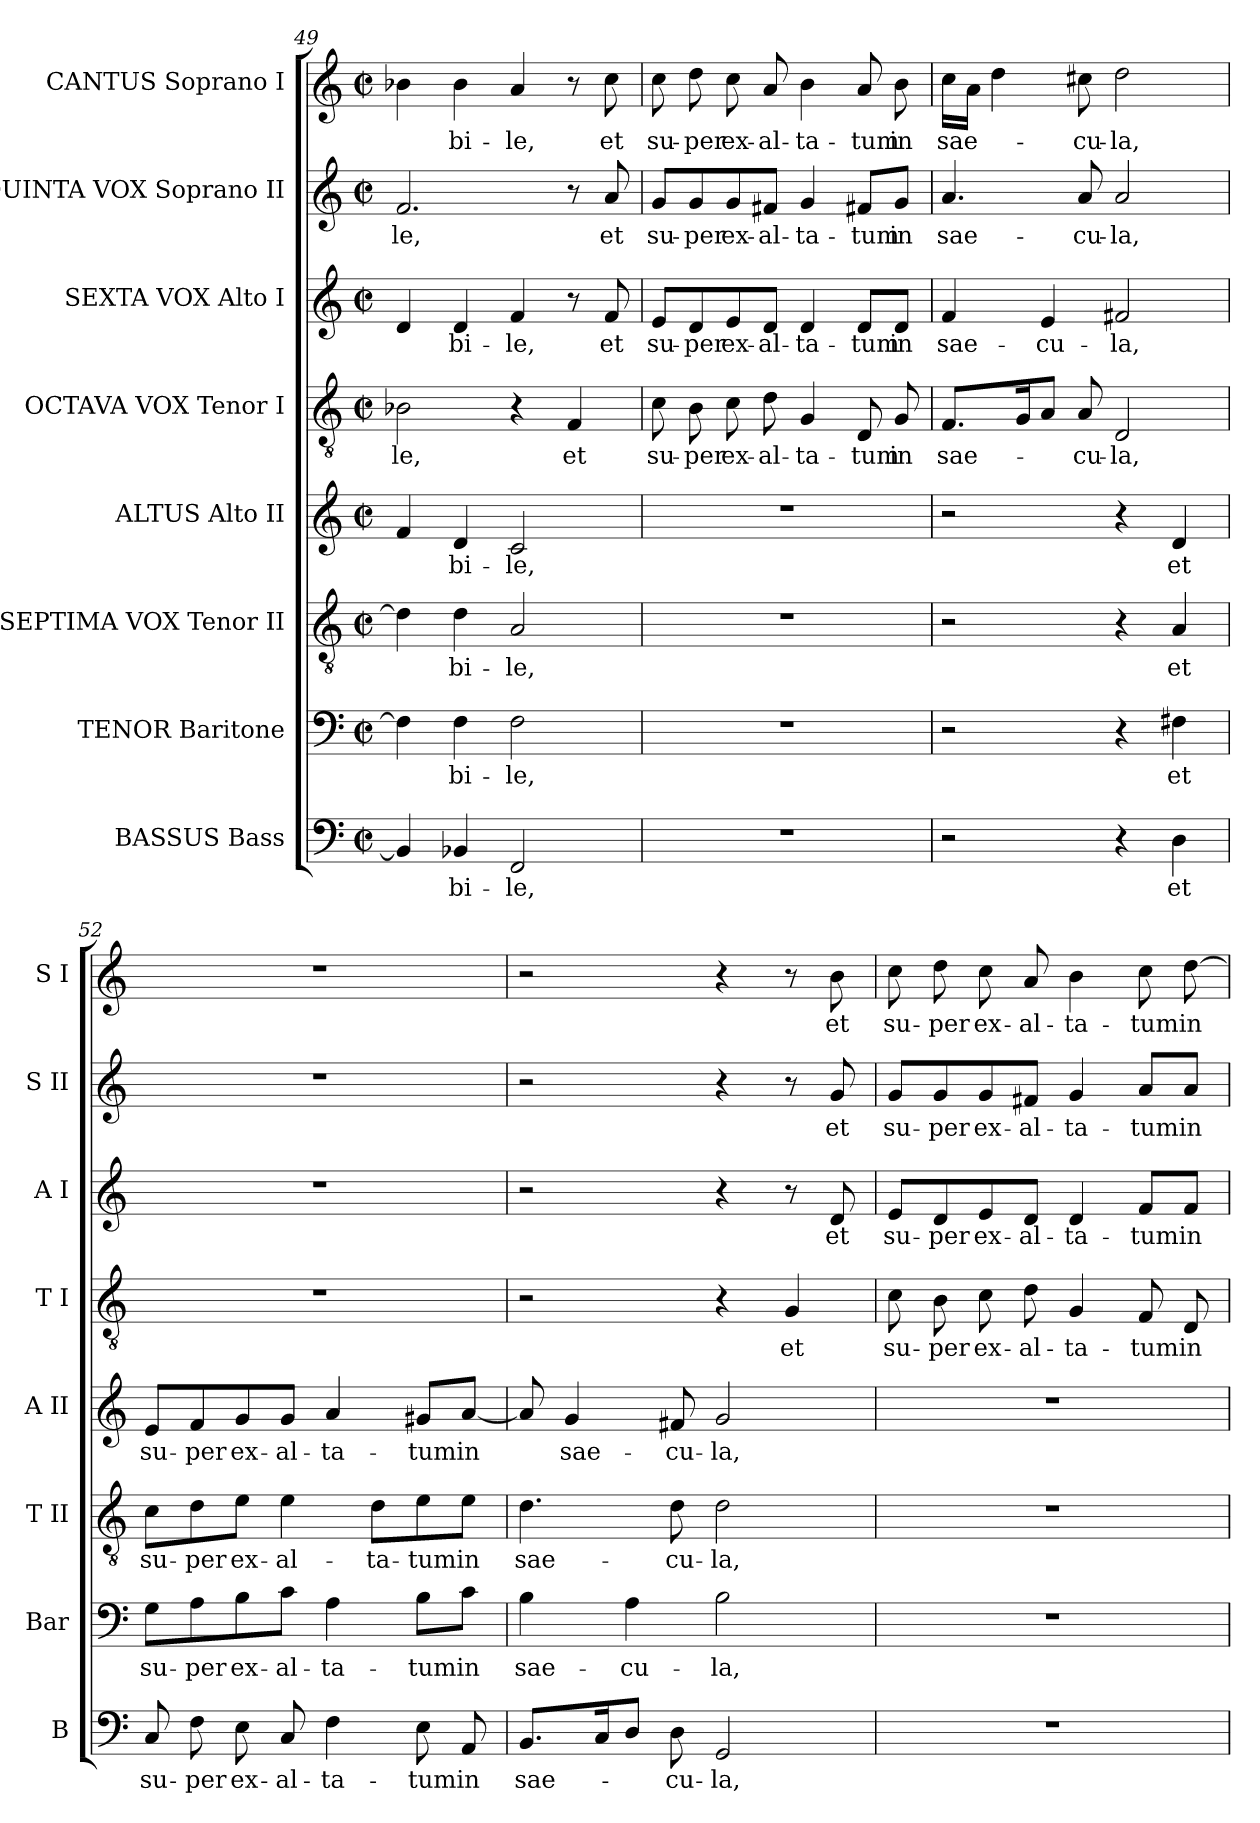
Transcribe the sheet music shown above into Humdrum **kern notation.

**kern	**text	**kern	**text	**kern	**text	**kern	**text	**kern	**text	**kern	**text	**kern	**text	**kern	**text
*part8	*part8	*part7	*part7	*part6	*part6	*part5	*part5	*part4	*part4	*part3	*part3	*part2	*part2	*part1	*part1
*staff8	*staff8	*staff7	*staff7	*staff6	*staff6	*staff5	*staff5	*staff4	*staff4	*staff3	*staff3	*staff2	*staff2	*staff1	*staff1
*I"BASSUS Bass	*	*I"TENOR Baritone	*	*I"SEPTIMA VOX Tenor II	*	*I"ALTUS Alto II	*	*I"OCTAVA VOX Tenor I	*	*I"SEXTA VOX Alto I	*	*I"QUINTA VOX Soprano II	*	*I"CANTUS Soprano I	*
*I'B	*	*I'Bar	*	*I'T II	*	*I'A II	*	*I'T I	*	*I'A I	*	*I'S II	*	*I'S I	*
*clefF4	*	*clefF4	*	*clefGv2	*	*clefG2	*	*clefGv2	*	*clefG2	*	*clefG2	*	*clefG2	*
*k[]	*	*k[]	*	*k[]	*	*k[]	*	*k[]	*	*k[]	*	*k[]	*	*k[]	*
*C:	*	*C:	*	*C:	*	*C:	*	*C:	*	*C:	*	*C:	*	*C:	*
*M2/2	*	*M2/2	*	*M2/2	*	*M2/2	*	*M2/2	*	*M2/2	*	*M2/2	*	*M2/2	*
*met(c|)	*	*met(c|)	*	*met(c|)	*	*met(c|)	*	*met(c|)	*	*met(c|)	*	*met(c|)	*	*met(c|)	*
=49	=49	=49	=49	=49	=49	=49	=49	=49	=49	=49	=49	=49	=49	=49	=49
4BB-/]	.	4F\]	.	4d\]	.	4f/	.	2B-X\	-le,	4d/	.	2.f/	-le,	4b-X\	.
4BB-X/	-bi-	4F\	-bi-	4d\	-bi-	4d/	-bi-	.	.	4d/	-bi-	.	.	4b-\	-bi-
2FF/	-le,	2F\	-le,	2A/	-le,	2c/	-le,	4r	.	4f/	-le,	.	.	4a/	-le,
.	.	.	.	.	.	.	.	4F/	et	8r	.	8r	.	8r	.
.	.	.	.	.	.	.	.	.	.	8f/	et	8a/	et	8cc\	et
=50	=50	=50	=50	=50	=50	=50	=50	=50	=50	=50	=50	=50	=50	=50	=50
1r	.	1r	.	1r	.	1r	.	8c\	su-	8e/L	su-	8g/L	su-	8cc\	su-
.	.	.	.	.	.	.	.	8B\	-per	8d/	-per	8g/	-per	8dd\	-per
.	.	.	.	.	.	.	.	8c\	ex-	8e/	ex-	8g/	ex-	8cc\	ex-
.	.	.	.	.	.	.	.	8d\	-al-	8d/J	-al-	8f#X/J	-al-	8a/	-al-
.	.	.	.	.	.	.	.	4G/	-ta-	4d/	-ta-	4g/	-ta-	4b\	-ta-
.	.	.	.	.	.	.	.	8D/	-tum	8d/L	-tum	8f#X/L	-tum	8a/	-tum
.	.	.	.	.	.	.	.	8G/	in	8d/J	in	8g/J	in	8b\	in
=51	=51	=51	=51	=51	=51	=51	=51	=51	=51	=51	=51	=51	=51	=51	=51
2r	.	2r	.	2r	.	2r	.	8.F/L	sae-	4f/	sae-	4.a/	sae-	16cc\LL	sae-
.	.	.	.	.	.	.	.	.	.	.	.	.	.	16a\JJ	.
.	.	.	.	.	.	.	.	.	.	.	.	.	.	4dd\	.
.	.	.	.	.	.	.	.	16G/k	.	.	.	.	.	.	.
.	.	.	.	.	.	.	.	8A/J	.	4e/	-cu-	.	.	.	.
.	.	.	.	.	.	.	.	8A/	-cu-	.	.	8a/	-cu-	8cc#X\	-cu-
4r	.	4r	.	4r	.	4r	.	2D/	-la,	2f#X/	-la,	2a/	-la,	2dd\	-la,
4D\	et	4F#X\	et	4A/	et	4d/	et	.	.	.	.	.	.	.	.
=52	=52	=52	=52	=52	=52	=52	=52	=52	=52	=52	=52	=52	=52	=52	=52
8C/	su-	8G\L	su-	8c\L	su-	8e/L	su-	1r	.	1r	.	1r	.	1r	.
8F\	-per	8A\	-per	8d\	-per	8f/	-per	.	.	.	.	.	.	.	.
8E\	ex-	8B\	ex-	8e\J	ex-	8g/	ex-	.	.	.	.	.	.	.	.
8C/	-al-	8c\J	-al-	4e\	-al-	8g/J	-al-	.	.	.	.	.	.	.	.
4F\	-ta-	4A\	-ta-	.	.	4a/	-ta-	.	.	.	.	.	.	.	.
.	.	.	.	8d\L	-ta-	.	.	.	.	.	.	.	.	.	.
8E\	-tum	8B\L	-tum	8e\	-tum	8g#X/L	-tum	.	.	.	.	.	.	.	.
8AA/	in	8c\J	in	8e\J	in	[8a/J	in	.	.	.	.	.	.	.	.
!!LO:PB:g=z
=53	=53	=53	=53	=53	=53	=53	=53	=53	=53	=53	=53	=53	=53	=53	=53
8.BB/L	sae-	4B\	sae-	4.d\	sae-	8a/]	.	2r	.	2r	.	2r	.	2r	.
.	.	.	.	.	.	4g/	sae-	.	.	.	.	.	.	.	.
16C/k	.	.	.	.	.	.	.	.	.	.	.	.	.	.	.
8D/J	.	4A\	-cu-	.	.	.	.	.	.	.	.	.	.	.	.
8D\	-cu-	.	.	8d\	-cu-	8f#X/	-cu-	.	.	.	.	.	.	.	.
2GG/	-la,	2B\	-la,	2d\	-la,	2g/	-la,	4r	.	4r	.	4r	.	4r	.
.	.	.	.	.	.	.	.	4G/	et	8r	.	8r	.	8r	.
.	.	.	.	.	.	.	.	.	.	8d/	et	8g/	et	8b\	et
=54	=54	=54	=54	=54	=54	=54	=54	=54	=54	=54	=54	=54	=54	=54	=54
1r	.	1r	.	1r	.	1r	.	8c\	su-	8e/L	su-	8g/L	su-	8cc\	su-
.	.	.	.	.	.	.	.	8B\	-per	8d/	-per	8g/	-per	8dd\	-per
.	.	.	.	.	.	.	.	8c\	ex-	8e/	ex-	8g/	ex-	8cc\	ex-
.	.	.	.	.	.	.	.	8d\	-al-	8d/J	-al-	8f#X/J	-al-	8a/	-al-
.	.	.	.	.	.	.	.	4G/	-ta-	4d/	-ta-	4g/	-ta-	4b\	-ta-
.	.	.	.	.	.	.	.	8F/	-tum	8f/L	-tum	8a/L	-tum	8cc\	-tum
.	.	.	.	.	.	.	.	8D/	in	8f/J	in	8a/J	in	[8dd\	in
=	=	=	=	=	=	=	=	=	=	=	=	=	=	=	=
*-	*-	*-	*-	*-	*-	*-	*-	*-	*-	*-	*-	*-	*-	*-	*-
